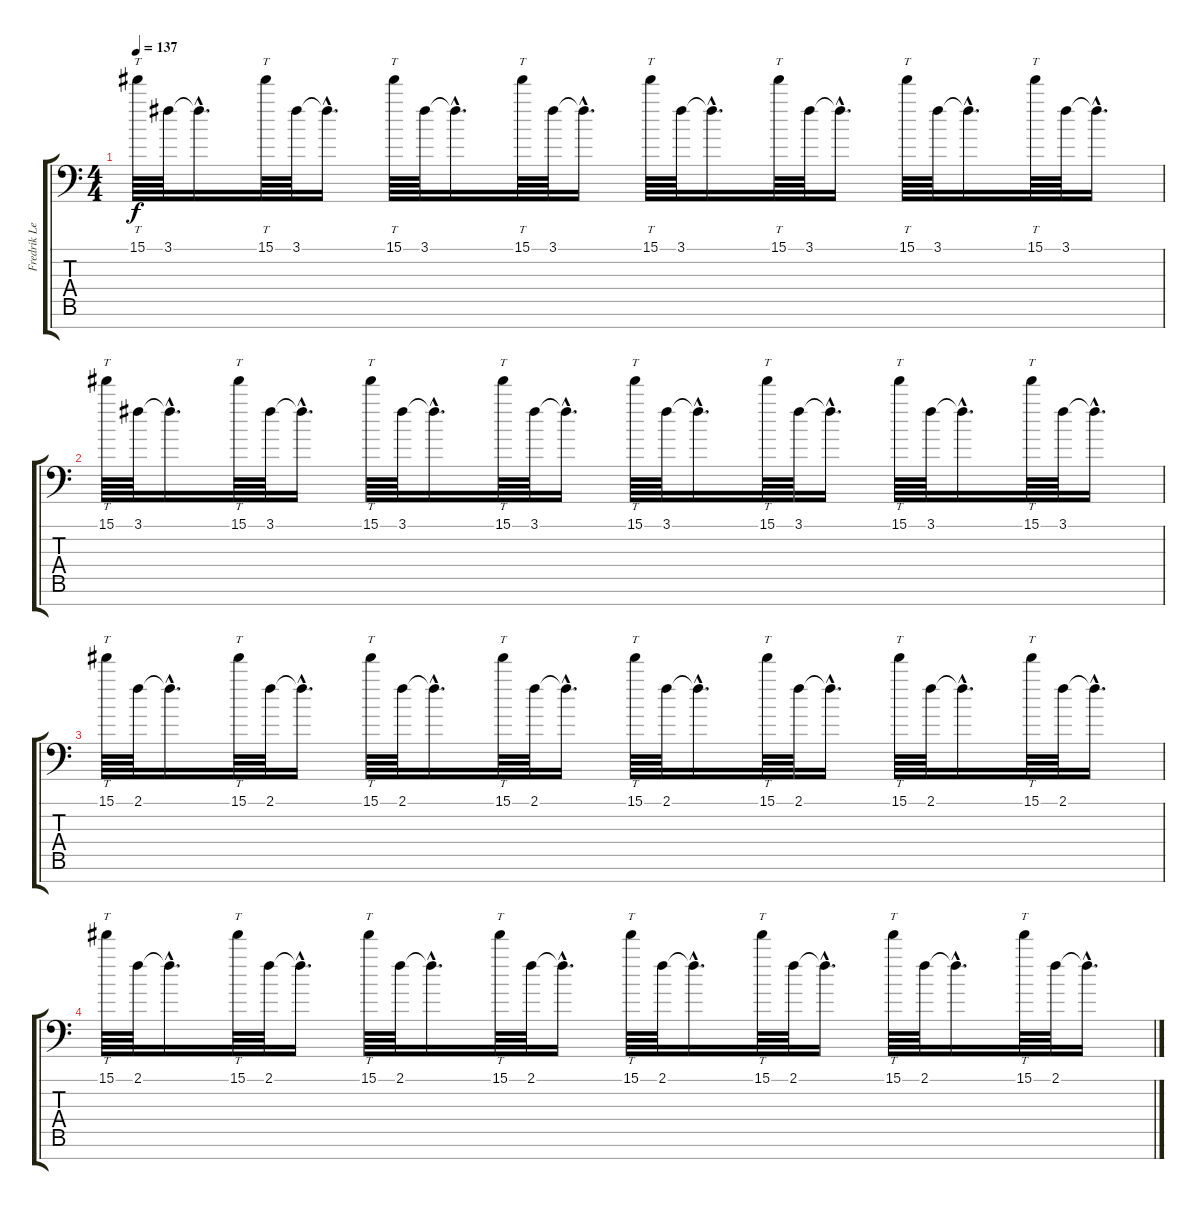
\track ("Fredrik Lead" "Fredrik Le") {instrument overdrivenguitar}
\staff {score tabs}
\tuning (Eb4 Bb3 Gb3 Db3 Ab2 Eb2 Bb1) {hide}
\ts (4 4)
\tempo 137
\clef f4
\ks c
15.1.64{tt dy f} 3.1.64 3.1{hac t}.16{d} 15.1.64{tt} 3.1.64 3.1{hac t}.16{d} 15.1.64{tt} 3.1.64 3.1{hac t}.16{d} 15.1.64{tt} 3.1.64 3.1{hac t}.16{d} 15.1.64{tt} 3.1.64 3.1{hac t}.16{d} 15.1.64{tt} 3.1.64 3.1{hac t}.16{d} 15.1.64{tt} 3.1.64 3.1{hac t}.16{d} 15.1.64{tt} 3.1.64 3.1{hac t}.16{d} |
15.1.64{tt} 3.1.64 3.1{hac t}.16{d} 15.1.64{tt} 3.1.64 3.1{hac t}.16{d} 15.1.64{tt} 3.1.64 3.1{hac t}.16{d} 15.1.64{tt} 3.1.64 3.1{hac t}.16{d} 15.1.64{tt} 3.1.64 3.1{hac t}.16{d} 15.1.64{tt} 3.1.64 3.1{hac t}.16{d} 15.1.64{tt} 3.1.64 3.1{hac t}.16{d} 15.1.64{tt} 3.1.64 3.1{hac t}.16{d} |
15.1.64{tt} 2.1.64 2.1{hac t}.16{d} 15.1.64{tt} 2.1.64 2.1{hac t}.16{d} 15.1.64{tt} 2.1.64 2.1{hac t}.16{d} 15.1.64{tt} 2.1.64 2.1{hac t}.16{d} 15.1.64{tt} 2.1.64 2.1{hac t}.16{d} 15.1.64{tt} 2.1.64 2.1{hac t}.16{d} 15.1.64{tt} 2.1.64 2.1{hac t}.16{d} 15.1.64{tt} 2.1.64 2.1{hac t}.16{d} |
15.1.64{tt} 2.1.64 2.1{hac t}.16{d} 15.1.64{tt} 2.1.64 2.1{hac t}.16{d} 15.1.64{tt} 2.1.64 2.1{hac t}.16{d} 15.1.64{tt} 2.1.64 2.1{hac t}.16{d} 15.1.64{tt} 2.1.64 2.1{hac t}.16{d} 15.1.64{tt} 2.1.64 2.1{hac t}.16{d} 15.1.64{tt} 2.1.64 2.1{hac t}.16{d} 15.1.64{tt} 2.1.64 2.1{hac t}.16{d}
